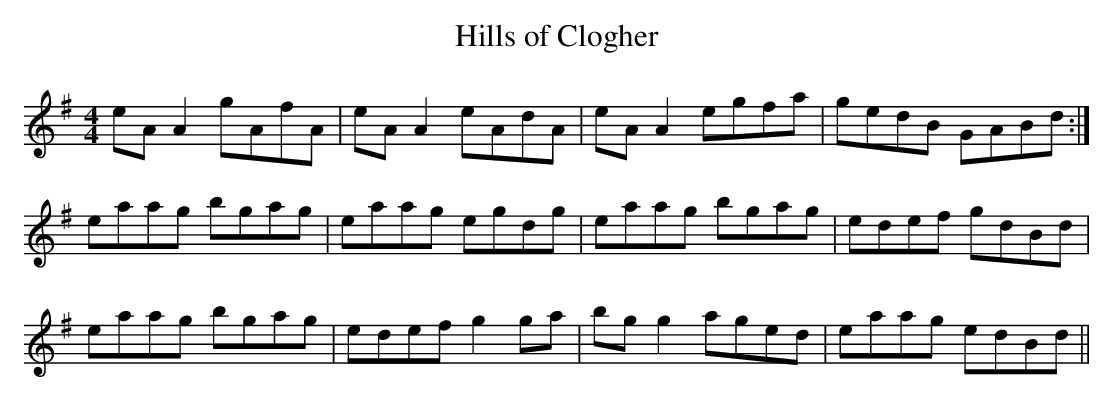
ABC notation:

X:1
T: Hills of Clogher
L: 1/8
M: 4/4
K: Ador
eA A2 gAfA|eA A2 eAdA|eA A2 egfa|gedB GABd :|
eaag bgag|eaag egdg|eaag bgag|edef gdBd|
eaag bgag|edef g2 ga|bg g2 aged|eaag edBd ||
